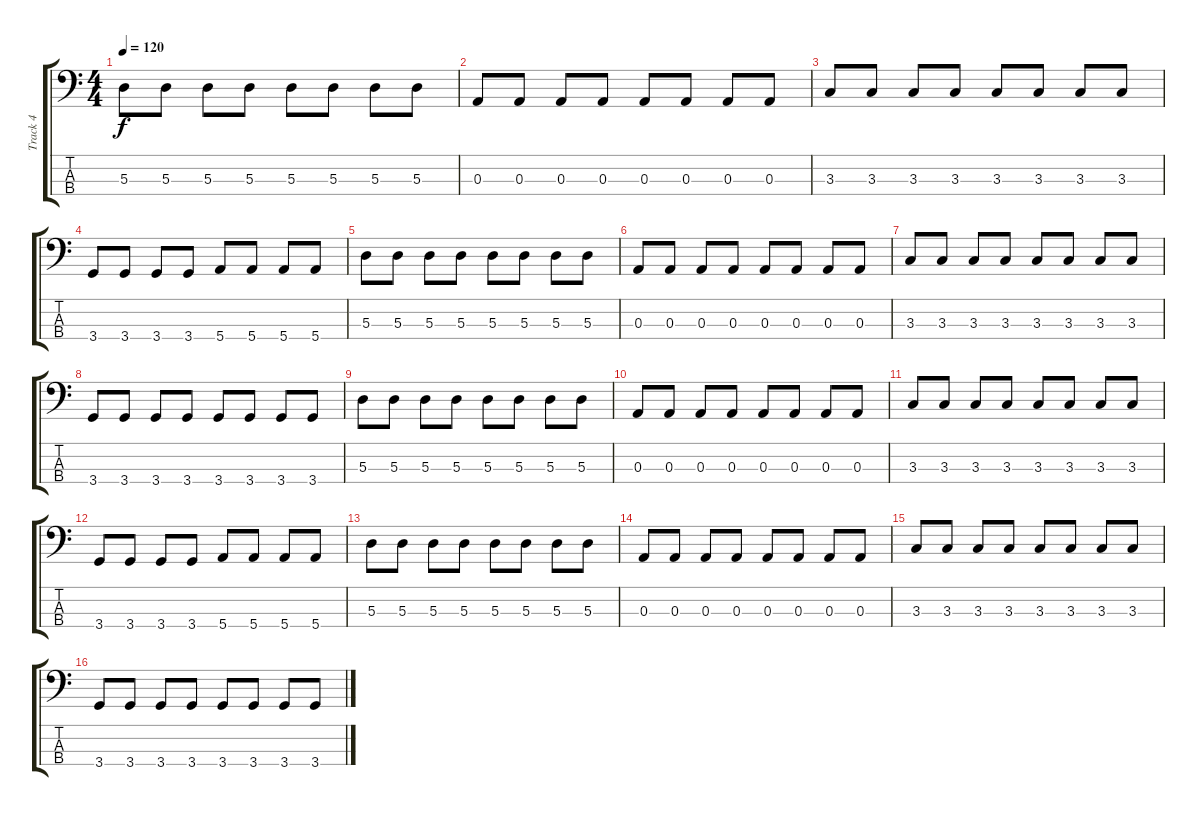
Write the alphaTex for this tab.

\track ("Track 4" "Track 4") {instrument electricbassfinger}
\staff {score tabs}
\tuning (G2 D2 A1 E1) {hide}
\ts (4 4)
\tempo 120
\clef f4
\ks c
5.3.8{dy f} 5.3.8 5.3.8 5.3.8 5.3.8 5.3.8 5.3.8 5.3.8 |
0.3.8 0.3.8 0.3.8 0.3.8 0.3.8 0.3.8 0.3.8 0.3.8 |
3.3.8 3.3.8 3.3.8 3.3.8 3.3.8 3.3.8 3.3.8 3.3.8 |
3.4.8 3.4.8 3.4.8 3.4.8 5.4.8 5.4.8 5.4.8 5.4.8 |
5.3.8 5.3.8 5.3.8 5.3.8 5.3.8 5.3.8 5.3.8 5.3.8 |
0.3.8 0.3.8 0.3.8 0.3.8 0.3.8 0.3.8 0.3.8 0.3.8 |
3.3.8 3.3.8 3.3.8 3.3.8 3.3.8 3.3.8 3.3.8 3.3.8 |
3.4.8 3.4.8 3.4.8 3.4.8 3.4.8 3.4.8 3.4.8 3.4.8 |
5.3.8 5.3.8 5.3.8 5.3.8 5.3.8 5.3.8 5.3.8 5.3.8 |
0.3.8 0.3.8 0.3.8 0.3.8 0.3.8 0.3.8 0.3.8 0.3.8 |
3.3.8 3.3.8 3.3.8 3.3.8 3.3.8 3.3.8 3.3.8 3.3.8 |
3.4.8 3.4.8 3.4.8 3.4.8 5.4.8 5.4.8 5.4.8 5.4.8 |
5.3.8 5.3.8 5.3.8 5.3.8 5.3.8 5.3.8 5.3.8 5.3.8 |
0.3.8 0.3.8 0.3.8 0.3.8 0.3.8 0.3.8 0.3.8 0.3.8 |
3.3.8 3.3.8 3.3.8 3.3.8 3.3.8 3.3.8 3.3.8 3.3.8 |
3.4.8 3.4.8 3.4.8 3.4.8 3.4.8 3.4.8 3.4.8 3.4.8
